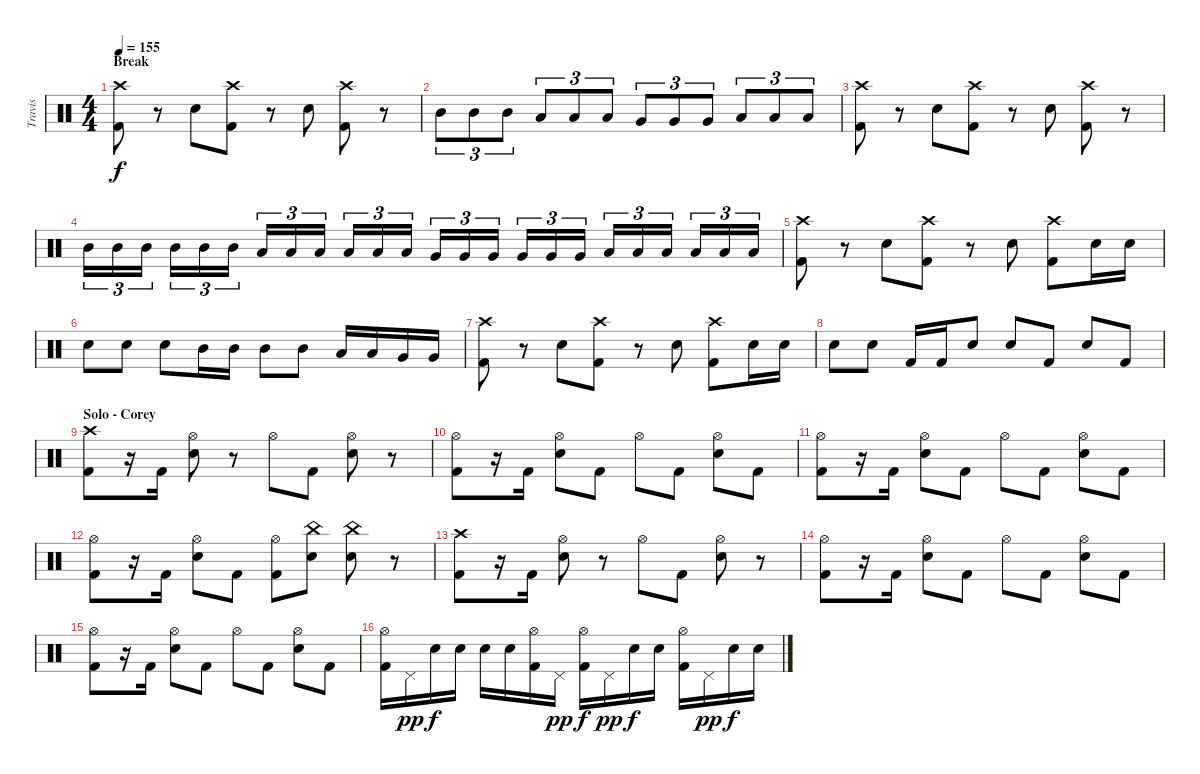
\track ("Travis" "Travis") {instrument percussion}
\staff {score}
\articulation defaults
\ts (4 4)
\section ("" "Break")
\tempo 155
\clef neutral
\ks c
("Crash high (hit)" "Kick (hit) 2").8{dy f} r.8 "Electric Snare (hit)".8 ("Crash high (hit)" "Kick (hit) 2").8 r.8 "Electric Snare (hit)".8 ("Crash high (hit)" "Kick (hit) 2").8 r.8 |
"Mid Tom (hit)".8{tu (3 2)} "Mid Tom (hit)".8{tu (3 2)} "Mid Tom (hit)".8{tu (3 2)} "Low Tom (hit)".8{tu (3 2)} "Low Tom (hit)".8{tu (3 2)} "Low Tom (hit)".8{tu (3 2)} "Very Low Tom (hit)".8{tu (3 2)} "Very Low Tom (hit)".8{tu (3 2)} "Very Low Tom (hit)".8{tu (3 2)} "Low Floor Tom (hit)".8{tu (3 2)} "Low Floor Tom (hit)".8{tu (3 2)} "Low Floor Tom (hit)".8{tu (3 2)} |
("Crash high (hit)" "Kick (hit) 2").8 r.8 "Electric Snare (hit)".8 ("Crash high (hit)" "Kick (hit) 2").8 r.8 "Electric Snare (hit)".8 ("Crash high (hit)" "Kick (hit) 2").8 r.8 |
"Mid Tom (hit)".16{tu (3 2)} "Mid Tom (hit)".16{tu (3 2)} "Mid Tom (hit)".16{tu (3 2)} "Mid Tom (hit)".16{tu (3 2)} "Mid Tom (hit)".16{tu (3 2)} "Mid Tom (hit)".16{tu (3 2)} "Low Tom (hit)".16{tu (3 2)} "Low Tom (hit)".16{tu (3 2)} "Low Tom (hit)".16{tu (3 2)} "Low Tom (hit)".16{tu (3 2)} "Low Tom (hit)".16{tu (3 2)} "Low Tom (hit)".16{tu (3 2)} "Very Low Tom (hit)".16{tu (3 2)} "Very Low Tom (hit)".16{tu (3 2)} "Very Low Tom (hit)".16{tu (3 2)} "Very Low Tom (hit)".16{tu (3 2)} "Very Low Tom (hit)".16{tu (3 2)} "Very Low Tom (hit)".16{tu (3 2)} "Low Floor Tom (hit)".16{tu (3 2)} "Low Floor Tom (hit)".16{tu (3 2)} "Low Floor Tom (hit)".16{tu (3 2)} "Low Floor Tom (hit)".16{tu (3 2)} "Low Floor Tom (hit)".16{tu (3 2)} "Low Floor Tom (hit)".16{tu (3 2)} |
("Crash high (hit)" "Kick (hit) 2").8 r.8 "Electric Snare (hit)".8 ("Crash high (hit)" "Kick (hit) 2").8 r.8 "Electric Snare (hit)".8 ("Crash high (hit)" "Kick (hit) 2").8 "Electric Snare (hit)".16 "Electric Snare (hit)".16 |
"Electric Snare (hit)".8 "Electric Snare (hit)".8 "Electric Snare (hit)".8 "Mid Tom (hit)".16 "Mid Tom (hit)".16 "Mid Tom (hit)".8 "Mid Tom (hit)".8 "Low Tom (hit)".16 "Low Tom (hit)".16 "Very Low Tom (hit)".16 "Very Low Tom (hit)".16 |
("Crash high (hit)" "Kick (hit) 2").8 r.8 "Electric Snare (hit)".8 ("Crash high (hit)" "Kick (hit) 2").8 r.8 "Electric Snare (hit)".8 ("Crash high (hit)" "Kick (hit) 2").8 "Electric Snare (hit)".16 "Electric Snare (hit)".16 |
"Electric Snare (hit)".8 "Electric Snare (hit)".8 "Kick (hit) 2".16 "Kick (hit) 2".16 "Electric Snare (hit)".8 "Electric Snare (hit)".8 "Kick (hit) 2".8 "Electric Snare (hit)".8 "Kick (hit) 2".8 |
\section ("" "Solo - Corey")
("Crash high (hit)" "Kick (hit) 2").8 r.16 "Kick (hit) 2".16 ("Hi-Hat (open)" "Electric Snare (hit)").8 r.8 "Hi-Hat (open)".8 "Kick (hit) 2".8 ("Hi-Hat (open)" "Electric Snare (hit)").8 r.8 |
("Hi-Hat (open)" "Kick (hit) 2").8 r.16 "Kick (hit) 2".16 ("Hi-Hat (open)" "Electric Snare (hit)").8 "Kick (hit) 2".8 "Hi-Hat (open)".8 "Kick (hit) 2".8 ("Hi-Hat (open)" "Electric Snare (hit)").8 "Kick (hit) 2".8 |
("Hi-Hat (open)" "Kick (hit) 2").8 r.16 "Kick (hit) 2".16 ("Hi-Hat (open)" "Electric Snare (hit)").8 "Kick (hit) 2".8 "Hi-Hat (open)".8 "Kick (hit) 2".8 ("Hi-Hat (open)" "Electric Snare (hit)").8 "Kick (hit) 2".8 |
("Hi-Hat (open)" "Kick (hit) 2").8 r.16 "Kick (hit) 2".16 ("Hi-Hat (open)" "Electric Snare (hit)").8 "Kick (hit) 2".8 ("Hi-Hat (open)" "Kick (hit) 2").8 ("China (hit)" "Electric Snare (hit)").8 ("China (hit)" "Electric Snare (hit)").8 r.8 |
("Crash high (hit)" "Kick (hit) 2").8 r.16 "Kick (hit) 2".16 ("Hi-Hat (open)" "Electric Snare (hit)").8 r.8 "Hi-Hat (open)".8 "Kick (hit) 2".8 ("Hi-Hat (open)" "Electric Snare (hit)").8 r.8 |
("Hi-Hat (open)" "Kick (hit) 2").8 r.16 "Kick (hit) 2".16 ("Hi-Hat (open)" "Electric Snare (hit)").8 "Kick (hit) 2".8 "Hi-Hat (open)".8 "Kick (hit) 2".8 ("Hi-Hat (open)" "Electric Snare (hit)").8 "Kick (hit) 2".8 |
("Hi-Hat (open)" "Kick (hit) 2").8 r.16 "Kick (hit) 2".16 ("Hi-Hat (open)" "Electric Snare (hit)").8 "Kick (hit) 2".8 "Hi-Hat (open)".8 "Kick (hit) 2".8 ("Hi-Hat (open)" "Electric Snare (hit)").8 "Kick (hit) 2".8 |
("Hi-Hat (open)" "Kick (hit) 2").16 "Pedal Hi-Hat (hit)".16{dy pp} "Electric Snare (hit)".16{dy f} "Electric Snare (hit)".16 "Electric Snare (hit)".16 "Electric Snare (hit)".16 ("Hi-Hat (open)" "Kick (hit) 2").16 "Pedal Hi-Hat (hit)".16{dy pp} ("Hi-Hat (open)" "Kick (hit) 2").16{dy f} "Pedal Hi-Hat (hit)".16{dy pp} "Electric Snare (hit)".16{dy f} "Electric Snare (hit)".16 ("Hi-Hat (open)" "Kick (hit) 2").16 "Pedal Hi-Hat (hit)".16{dy pp} "Electric Snare (hit)".16{dy f} "Electric Snare (hit)".16
